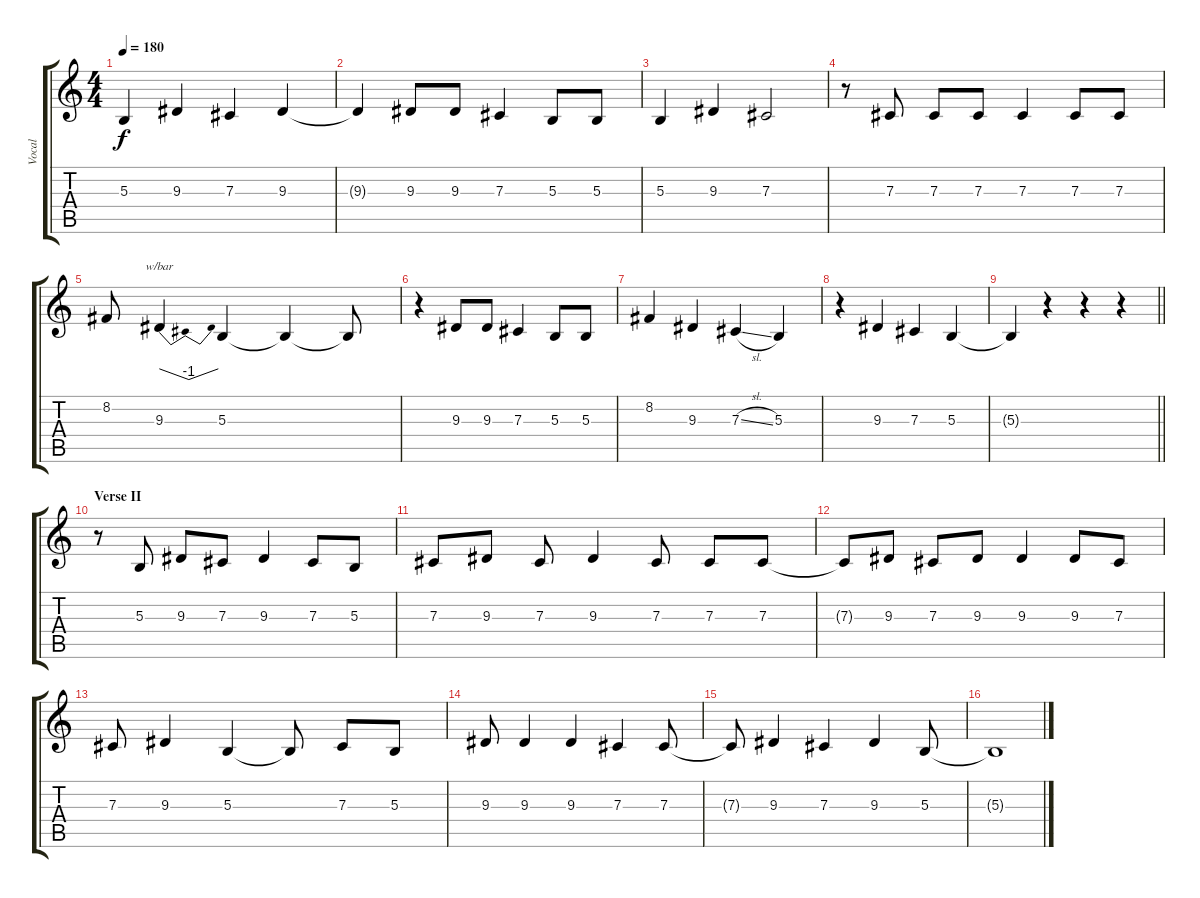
\track ("Vocal" "Vocal") {instrument lead2sawtooth}
\staff {score tabs}
\tuning (Eb4 Bb3 Gb3 Db3 Ab2 Db2) {hide}
\ts (4 4)
\tempo 180
\clef g2
\ks c
5.3{t}.4{dy f} 9.3.4 7.3.4 9.3.4 |
9.3{t}.4 9.3.8 9.3.8 7.3.4 5.3.8 5.3.8 |
5.3.4 9.3.4 7.3.2 |
r.8 7.3.8 7.3.8 7.3.8 7.3.4 7.3.8 7.3.8 |
8.2.8 9.3.4{tbe (dip default 0 0 30 -4 60 0)} 5.3.4 5.3{t}.4 5.3{t}.8 |
r.4 9.3.8 9.3.8 7.3.4 5.3.8 5.3.8 |
8.2.4 9.3.4 7.3{sl}.4 5.3.4 |
r.4 9.3.4 7.3.4 5.3.4 |
\barLineRight lightlight
5.3{t}.4 r.4 r.4 r.4 |
\section ("" "Verse II")
r.8 5.3.8 9.3.8 7.3.8 9.3.4 7.3.8 5.3.8 |
7.3.8 9.3.8 7.3.8 9.3.4 7.3.8 7.3.8 7.3.8 |
7.3{t}.8 9.3.8 7.3.8 9.3.8 9.3.4 9.3.8 7.3.8 |
7.3.8 9.3.4 5.3.4 5.3{t}.8 7.3.8 5.3.8 |
9.3.8 9.3.4 9.3.4 7.3.4 7.3.8 |
7.3{t}.8 9.3.4 7.3.4 9.3.4 5.3.8 |
5.3{t}.1
